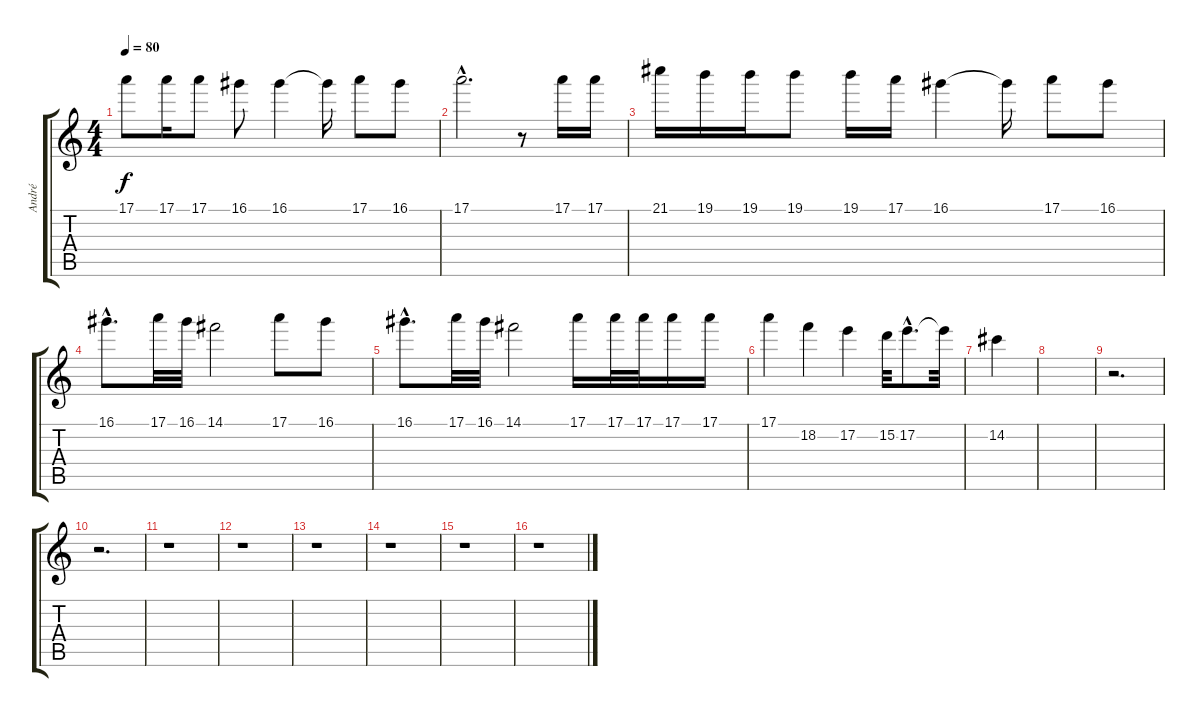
\track ("André" "André") {instrument electricguitarclean}
\staff {score tabs}
\tuning (E4 B3 G3 D3 A2 E2) {hide}
\ts (4 4)
\tempo 80
\clef g2
\ks c
17.1.8{dy f} 17.1.16 17.1.8 16.1.8 16.1.4 16.1{t}.16 17.1.8 16.1.8 |
17.1{hac}.2{d} r.8 17.1.16 17.1.16 |
21.1.16 19.1.16 19.1.16 19.1.8 19.1.16 17.1.16 16.1.4 16.1{t}.16 17.1.8 16.1.8 |
16.1{hac}.8{d} 17.1.32 16.1.32 14.1.2 17.1.8 16.1.8 |
16.1{hac}.8{d} 17.1.32 16.1.32 14.1.2 17.1.16 17.1.32 17.1.32 17.1.16 17.1.16 |
17.1.4 18.2.4 17.2.4 15.2.32 17.2{hac}.8{d} 17.2{t}.32 |
14.2.4 |
|
r.2{d} |
r.2{d} |
r.1 |
r.1 |
r.1 |
r.1 |
r.1 |
r.1
